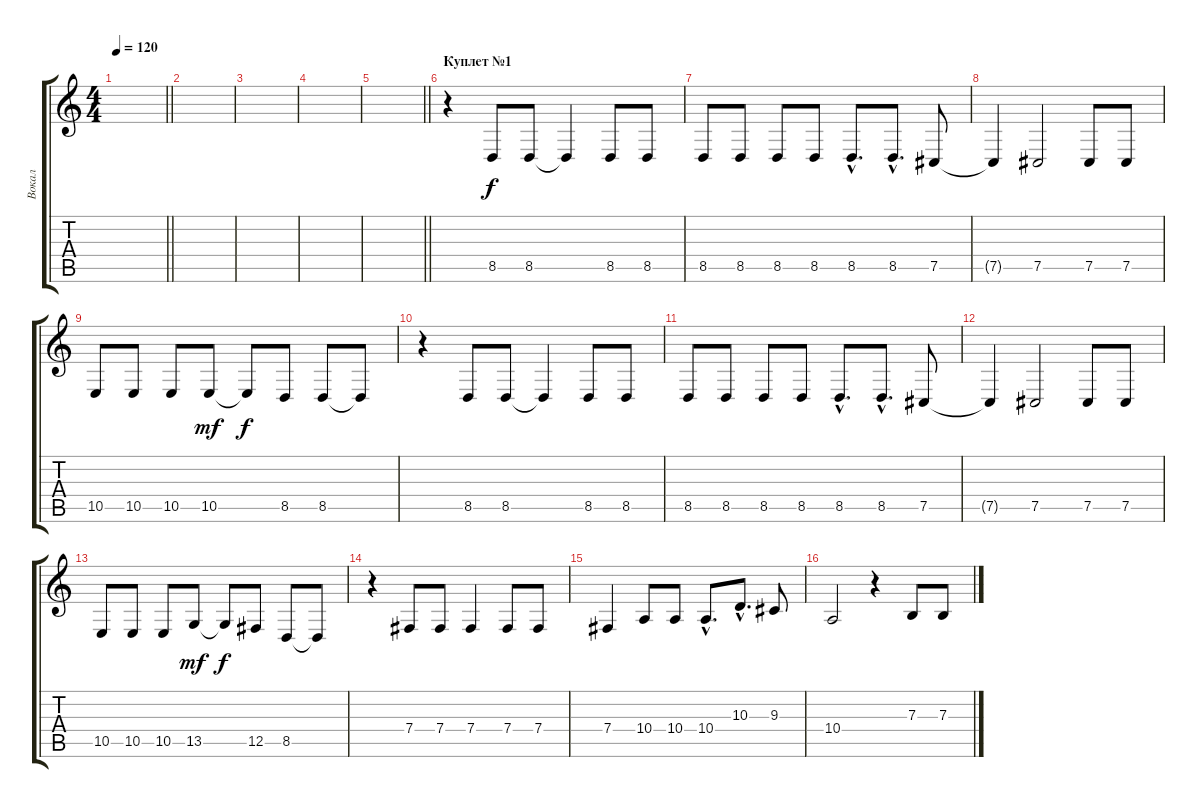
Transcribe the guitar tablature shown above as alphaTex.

\track ("Вокал" "Вокал") {instrument bassoon}
\staff {score tabs}
\tuning (Db4 Ab3 E3 B2 Gb2 B1) {hide}
\ts (4 4)
\tempo 120
\clef g2
\barLineRight lightlight
\ks c
|
\section ("" " ")
|
|
|
\barLineRight lightlight
|
\section ("" "Куплет №1")
r.4 8.5.8 8.5.8 8.5{t}.4 8.5.8 8.5.8 |
8.5.8 8.5.8 8.5.8 8.5.8 8.5{hac}.8{d} 8.5{hac}.8{d} 7.5.8 |
7.5{t}.4 7.5.2 7.5.8 7.5.8 |
10.5.8 10.5.8 10.5.8 10.5.8{dy mf} 10.5{t}.8{dy f} 8.5.8 8.5.8 8.5{t}.8 |
r.4 8.5.8 8.5.8 8.5{t}.4 8.5.8 8.5.8 |
8.5.8 8.5.8 8.5.8 8.5.8 8.5{hac}.8{d} 8.5{hac}.8{d} 7.5.8 |
7.5{t}.4 7.5.2 7.5.8 7.5.8 |
10.5.8 10.5.8 10.5.8 13.5.8{dy mf} 13.5{t}.8{dy f} 12.5.8 8.5.8 8.5{t}.8 |
r.4 7.4.8 7.4.8 7.4.4 7.4.8 7.4.8 |
7.4.4 10.4.8 10.4.8 10.4{hac}.8{d} 10.3{hac}.8{d} 9.3.8 |
10.4.2 r.4 7.3.8 7.3.8
